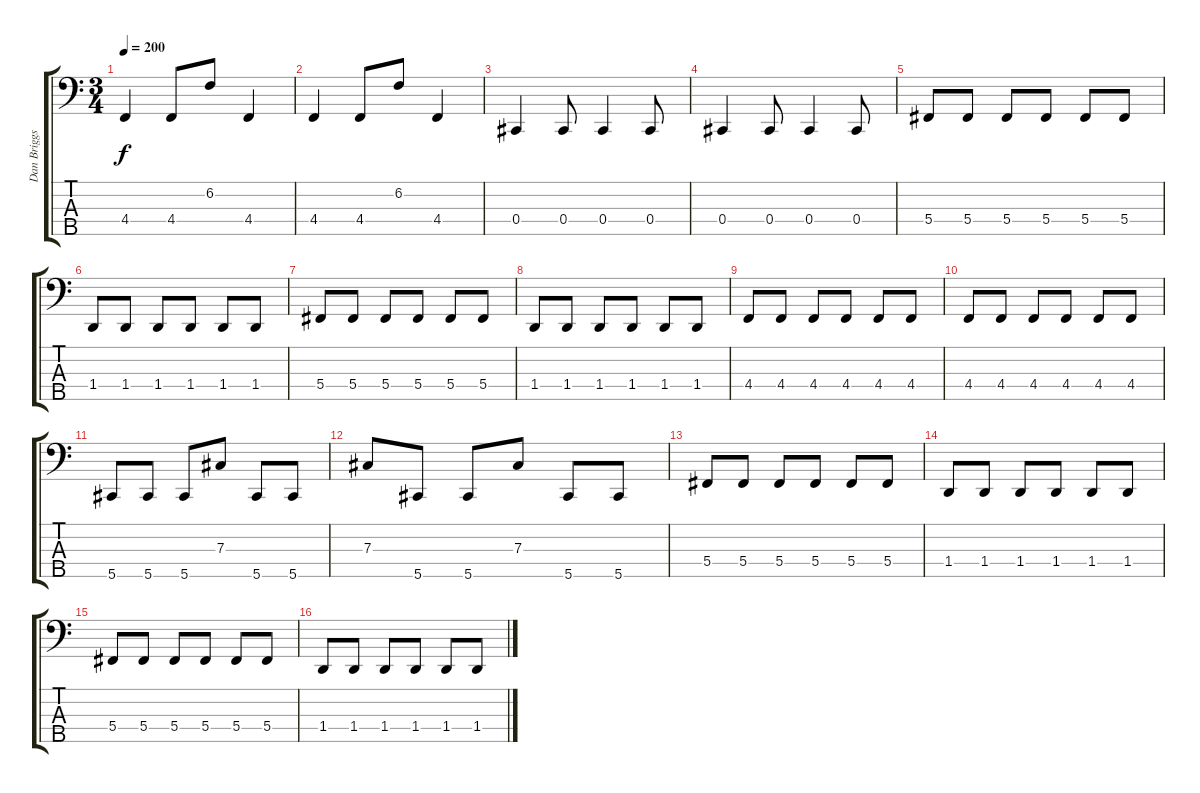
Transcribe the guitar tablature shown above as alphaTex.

\track ("Dan Briggs Bass" "Dan Briggs") {instrument electricbassfinger}
\staff {score tabs}
\tuning (E2 B1 Gb1 Db1 Ab0) {hide}
\ts (3 4)
\tempo 200
\clef f4
\ks c
4.4.4{dy f} 4.4.8 6.2.8 4.4.4 |
4.4.4 4.4.8 6.2.8 4.4.4 |
0.4.4 0.4.8 0.4.4 0.4.8 |
0.4.4 0.4.8 0.4.4 0.4.8 |
5.4.8 5.4.8 5.4.8 5.4.8 5.4.8 5.4.8 |
1.4.8 1.4.8 1.4.8 1.4.8 1.4.8 1.4.8 |
5.4.8 5.4.8 5.4.8 5.4.8 5.4.8 5.4.8 |
1.4.8 1.4.8 1.4.8 1.4.8 1.4.8 1.4.8 |
4.4.8 4.4.8 4.4.8 4.4.8 4.4.8 4.4.8 |
4.4.8 4.4.8 4.4.8 4.4.8 4.4.8 4.4.8 |
5.5.8 5.5.8 5.5.8 7.3.8 5.5.8 5.5.8 |
7.3.8 5.5.8 5.5.8 7.3.8 5.5.8 5.5.8 |
5.4.8 5.4.8 5.4.8 5.4.8 5.4.8 5.4.8 |
1.4.8 1.4.8 1.4.8 1.4.8 1.4.8 1.4.8 |
5.4.8 5.4.8 5.4.8 5.4.8 5.4.8 5.4.8 |
1.4.8 1.4.8 1.4.8 1.4.8 1.4.8 1.4.8
